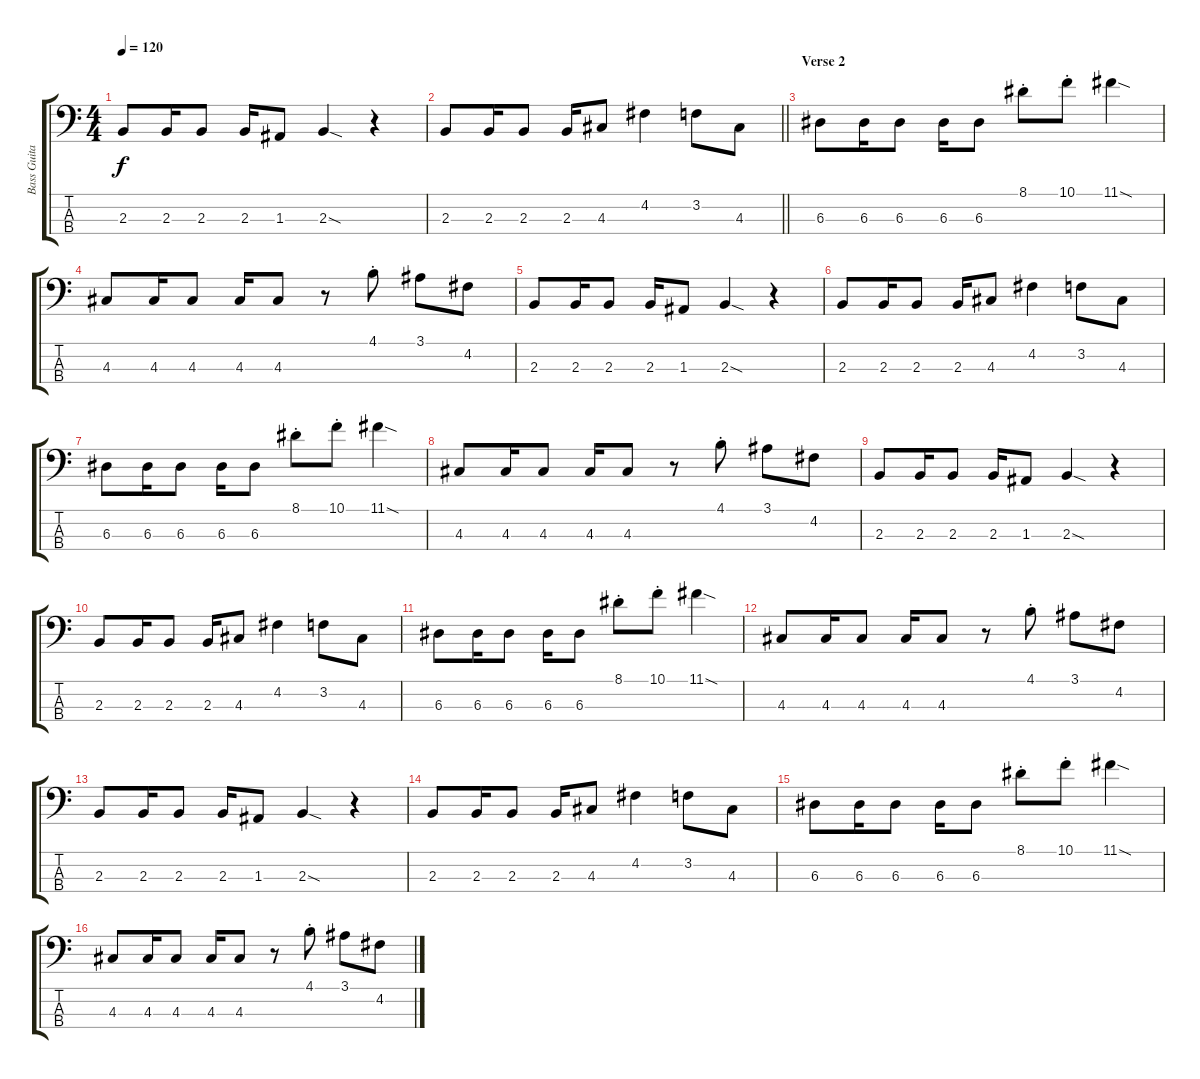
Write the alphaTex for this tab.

\track ("Bass Guitar" "Bass Guita") {instrument slapbass1}
\staff {score tabs}
\tuning (G2 D2 A1 E1) {hide}
\ts (4 4)
\tempo 120
\clef f4
\ks c
2.3.8{dy f} 2.3.16 2.3.8 2.3.16 1.3.8 2.3{sod}.4 r.4 |
\barLineRight lightlight
2.3.8 2.3.16 2.3.8 2.3.16 4.3.8 4.2.4 3.2.8 4.3.8 |
\section ("" "Verse 2")
6.3.8 6.3.16 6.3.8 6.3.16 6.3.8 8.1{st}.8 10.1{st}.8 11.1{sod}.4 |
4.3.8 4.3.16 4.3.8 4.3.16 4.3.8 r.8 4.1{st}.8 3.1.8 4.2.8 |
2.3.8 2.3.16 2.3.8 2.3.16 1.3.8 2.3{sod}.4 r.4 |
2.3.8 2.3.16 2.3.8 2.3.16 4.3.8 4.2.4 3.2.8 4.3.8 |
6.3.8 6.3.16 6.3.8 6.3.16 6.3.8 8.1{st}.8 10.1{st}.8 11.1{sod}.4 |
4.3.8 4.3.16 4.3.8 4.3.16 4.3.8 r.8 4.1{st}.8 3.1.8 4.2.8 |
2.3.8 2.3.16 2.3.8 2.3.16 1.3.8 2.3{sod}.4 r.4 |
2.3.8 2.3.16 2.3.8 2.3.16 4.3.8 4.2.4 3.2.8 4.3.8 |
6.3.8 6.3.16 6.3.8 6.3.16 6.3.8 8.1{st}.8 10.1{st}.8 11.1{sod}.4 |
4.3.8 4.3.16 4.3.8 4.3.16 4.3.8 r.8 4.1{st}.8 3.1.8 4.2.8 |
2.3.8 2.3.16 2.3.8 2.3.16 1.3.8 2.3{sod}.4 r.4 |
2.3.8 2.3.16 2.3.8 2.3.16 4.3.8 4.2.4 3.2.8 4.3.8 |
6.3.8 6.3.16 6.3.8 6.3.16 6.3.8 8.1{st}.8 10.1{st}.8 11.1{sod}.4 |
4.3.8 4.3.16 4.3.8 4.3.16 4.3.8 r.8 4.1{st}.8 3.1.8 4.2.8
